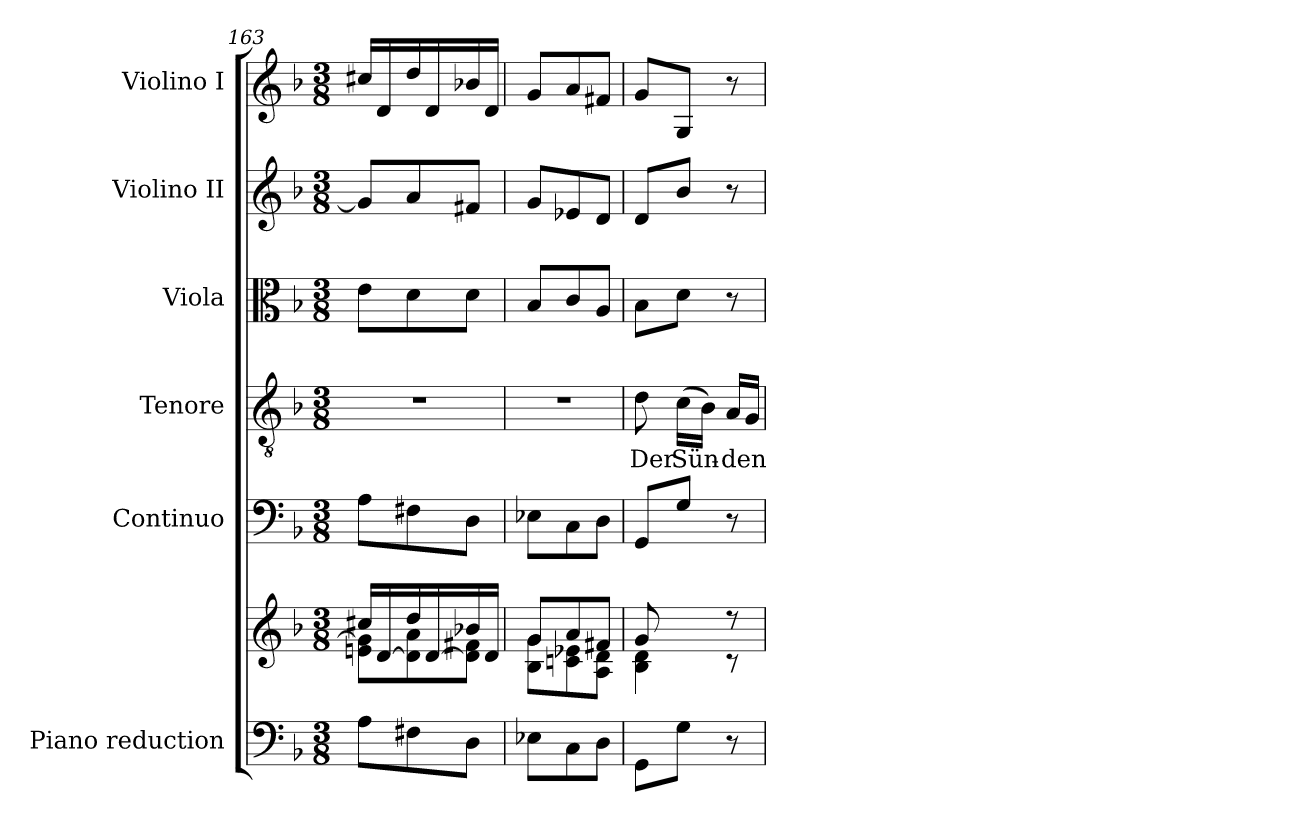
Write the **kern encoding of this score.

**kern	**kern	**kern	**kern	**text	**kern	**kern	**kern
*part6	*part6	*part5	*part4	*part4	*part3	*part2	*part1
*staff7	*staff6	*staff5	*staff4	*staff4	*staff3	*staff2	*staff1
*I"Piano reduction	*	*I"Continuo	*I"Tenore	*	*I"Viola	*I"Violino II	*I"Violino I
*I'Pno	*	*	*	*	*I'Vla	*I'Vln	*I'Vln
*clefF4	*clefG2	*clefF4	*clefGv2	*	*clefC3	*clefG2	*clefG2
*k[b-]	*k[b-]	*k[b-]	*k[b-]	*	*k[b-]	*k[b-]	*k[b-]
*M3/8	*M3/8	*M3/8	*M3/8	*	*M3/8	*M3/8	*M3/8
=163	=163	=163	=163	=163	=163	=163	=163
*	*^	*	*	*	*	*	*
8A\L	16cc#X/LL	8en\ 8g\]L	8A\L	4.r	.	8e\L	8g/L]	16cc#X/LL
.	[<16d/	.	.	.	.	.	.	16d/
8F#X\	16dd/	8d\] 8a\	8F#X\	.	.	8d\	8a/	16dd/
.	[<16d/	.	.	.	.	.	.	16d/
8D\J	16b-X/	8d\] 8f#X\J	8D\J	.	.	8d\J	8f#X/J	16b-X/
.	16d/JJ	.	.	.	.	.	.	16d/JJ
=164	=164	=164	=164	=164	=164	=164	=164	=164
8E-X\L	8g/L	8B-\ 8g\L	8E-X\L	4.r	.	8B-/L	8g/L	8g/L
8C\	8a/	8cn\ 8e-X\	8C\	.	.	8c/	8e-X/	8a/
8D\J	8f#X/J	8A\ 8d\J	8D\J	.	.	8A/J	8d/J	8f#X/J
=165	=165	=165	=165	=165	=165	=165	=165	=165
*^	*	*	*	*	*	*	*	*
!	!	!	!	!	!	!LO:LY:b	!	!	!
8ryy	8GG\L	8g/L	4B-\ 4d\	8GG/L	8d\	Der	8B-\L	8d/L	8g/L
!	!	!	!	!	!	!LO:LY:b	!	!	!
8G/J	8G\J	8ryy	.	8G/J	(16c\LL	Sün-	8d\J	8b-/J	8G/J
.	.	.	.	.	16B-\JJ)	.	.	.	.
!	!	!	!	!	!	!LO:LY:b	!	!	!
8ryy	8r	8r	8r	8r	16A/LL	-den	8r	8r	8r
.	.	.	.	.	16G/JJ	.	.	.	.
*v	*v	*	*	*	*	*	*	*	*
*	*v	*v	*	*	*	*	*	*
=	=	=	=	=	=	=	=
*-	*-	*-	*-	*-	*-	*-	*-
